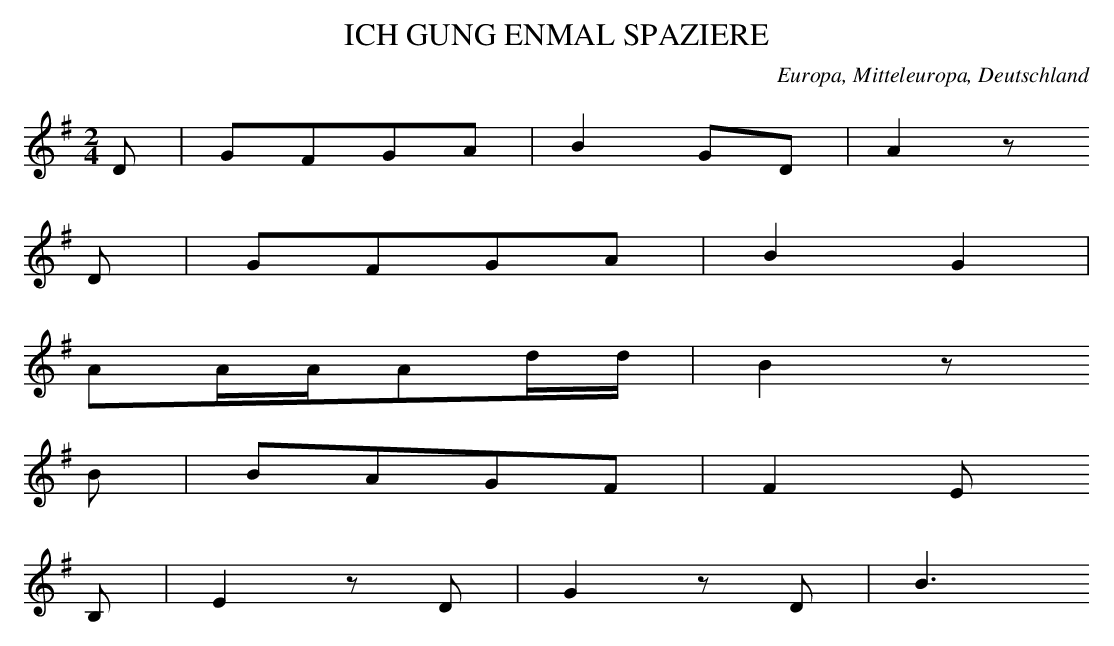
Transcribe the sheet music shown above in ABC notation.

X:1
T: ICH GUNG ENMAL SPAZIERE
O: Europa, Mitteleuropa, Deutschland
M: 2/4
L: 1/16
K: G
D2 | G2F2G2A2 | B4G2D2 | A4z2
D2 | G2F2G2A2 | B4G4 |
A2AAA2dd | B4z2
B2 | B2A2G2F2 | F4E2
B,2 | E4z2D2 | G4z2D2 | B6
